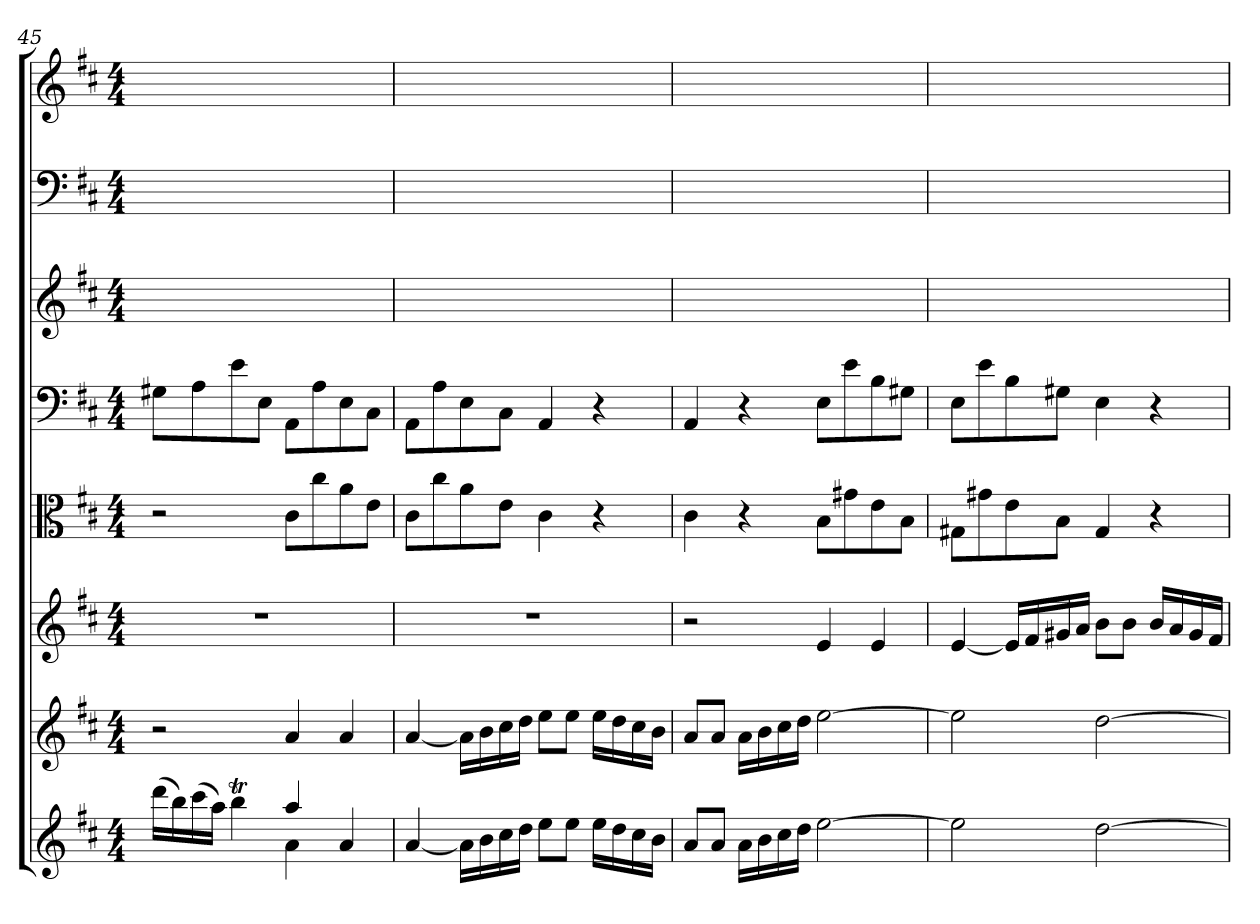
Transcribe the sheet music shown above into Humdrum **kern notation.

**kern	**kern	**kern	**kern	**kern	**kern	**kern	**kern
*part8	*part7	*part6	*part5	*part4	*part3	*part2	*part1
*staff8	*staff7	*staff6	*staff5	*staff4	*staff3	*staff2	*staff1
*clefG2	*clefG2	*clefG2	*clefC3	*clefF4	*clefG2	*clefF4	*clefG2
*k[f#c#]	*k[f#c#]	*k[f#c#]	*k[f#c#]	*k[f#c#]	*k[f#c#]	*k[f#c#]	*k[f#c#]
*D:	*D:	*D:	*D:	*D:	*D:	*D:	*D:
*M4/4	*M4/4	*M4/4	*M4/4	*M4/4	*M4/4	*M4/4	*M4/4
=45	=45	=45	=45	=45	=45	=45	=45
*^	*	*	*	*	*	*	*
(16ddd\LL	2ryy	2r	1r	2r	8G#X\L	1ryy	1ryy	1ryy
16bb\)	.	.	.	.	.	.	.	.
(16ccc#\	.	.	.	.	8A\	.	.	.
16aa\JJ)	.	.	.	.	.	.	.	.
4bbT\	.	.	.	.	8e\	.	.	.
.	.	.	.	.	8E\J	.	.	.
4aa/	4a\	4a/	.	8c#\L	8AA\L	.	.	.
.	.	.	.	8cc#\	8A\	.	.	.
4ryy	4a/	4a/	.	8a\	8E\	.	.	.
.	.	.	.	8e\J	8C#\J	.	.	.
*v	*v	*	*	*	*	*	*	*
=46	=46	=46	=46	=46	=46	=46	=46
[4a/	[4a/	1r	8c#\L	8AA\L	1ryy	1ryy	1ryy
.	.	.	8cc#\	8A\	.	.	.
16a\LL]	16a\LL]	.	8a\	8E\	.	.	.
16b\	16b\	.	.	.	.	.	.
16cc#\	16cc#\	.	8e\J	8C#\J	.	.	.
16dd\JJ	16dd\JJ	.	.	.	.	.	.
8ee\L	8ee\L	.	4c#\	4AA/	.	.	.
8ee\J	8ee\J	.	.	.	.	.	.
16ee\LL	16ee\LL	.	4r	4r	.	.	.
16dd\	16dd\	.	.	.	.	.	.
16cc#\	16cc#\	.	.	.	.	.	.
16b\JJ	16b\JJ	.	.	.	.	.	.
=47	=47	=47	=47	=47	=47	=47	=47
8a/L	8a/L	2r	4c#\	4AA/	1ryy	1ryy	1ryy
8a/J	8a/J	.	.	.	.	.	.
16a\LL	16a\LL	.	4r	4r	.	.	.
16b\	16b\	.	.	.	.	.	.
16cc#\	16cc#\	.	.	.	.	.	.
16dd\JJ	16dd\JJ	.	.	.	.	.	.
[2ee\	[2ee\	4e/	8B\L	8E\L	.	.	.
.	.	.	8g#X\	8e\	.	.	.
.	.	4e/	8e\	8B\	.	.	.
.	.	.	8B\J	8G#X\J	.	.	.
=48	=48	=48	=48	=48	=48	=48	=48
2ee\]	2ee\]	[4e/	8G#X\L	8E\L	1ryy	1ryy	1ryy
.	.	.	8g#X\	8e\	.	.	.
.	.	16e/LL]	8e\	8B\	.	.	.
.	.	16f#/	.	.	.	.	.
.	.	16g#X/	8B\J	8G#X\J	.	.	.
.	.	16a/JJ	.	.	.	.	.
[2dd\	[2dd\	8b\L	4G#/	4E\	.	.	.
.	.	8b\J	.	.	.	.	.
.	.	16b/LL	4r	4r	.	.	.
.	.	16a/	.	.	.	.	.
.	.	16g#/	.	.	.	.	.
.	.	16f#/JJ	.	.	.	.	.
=	=	=	=	=	=	=	=
*-	*-	*-	*-	*-	*-	*-	*-
